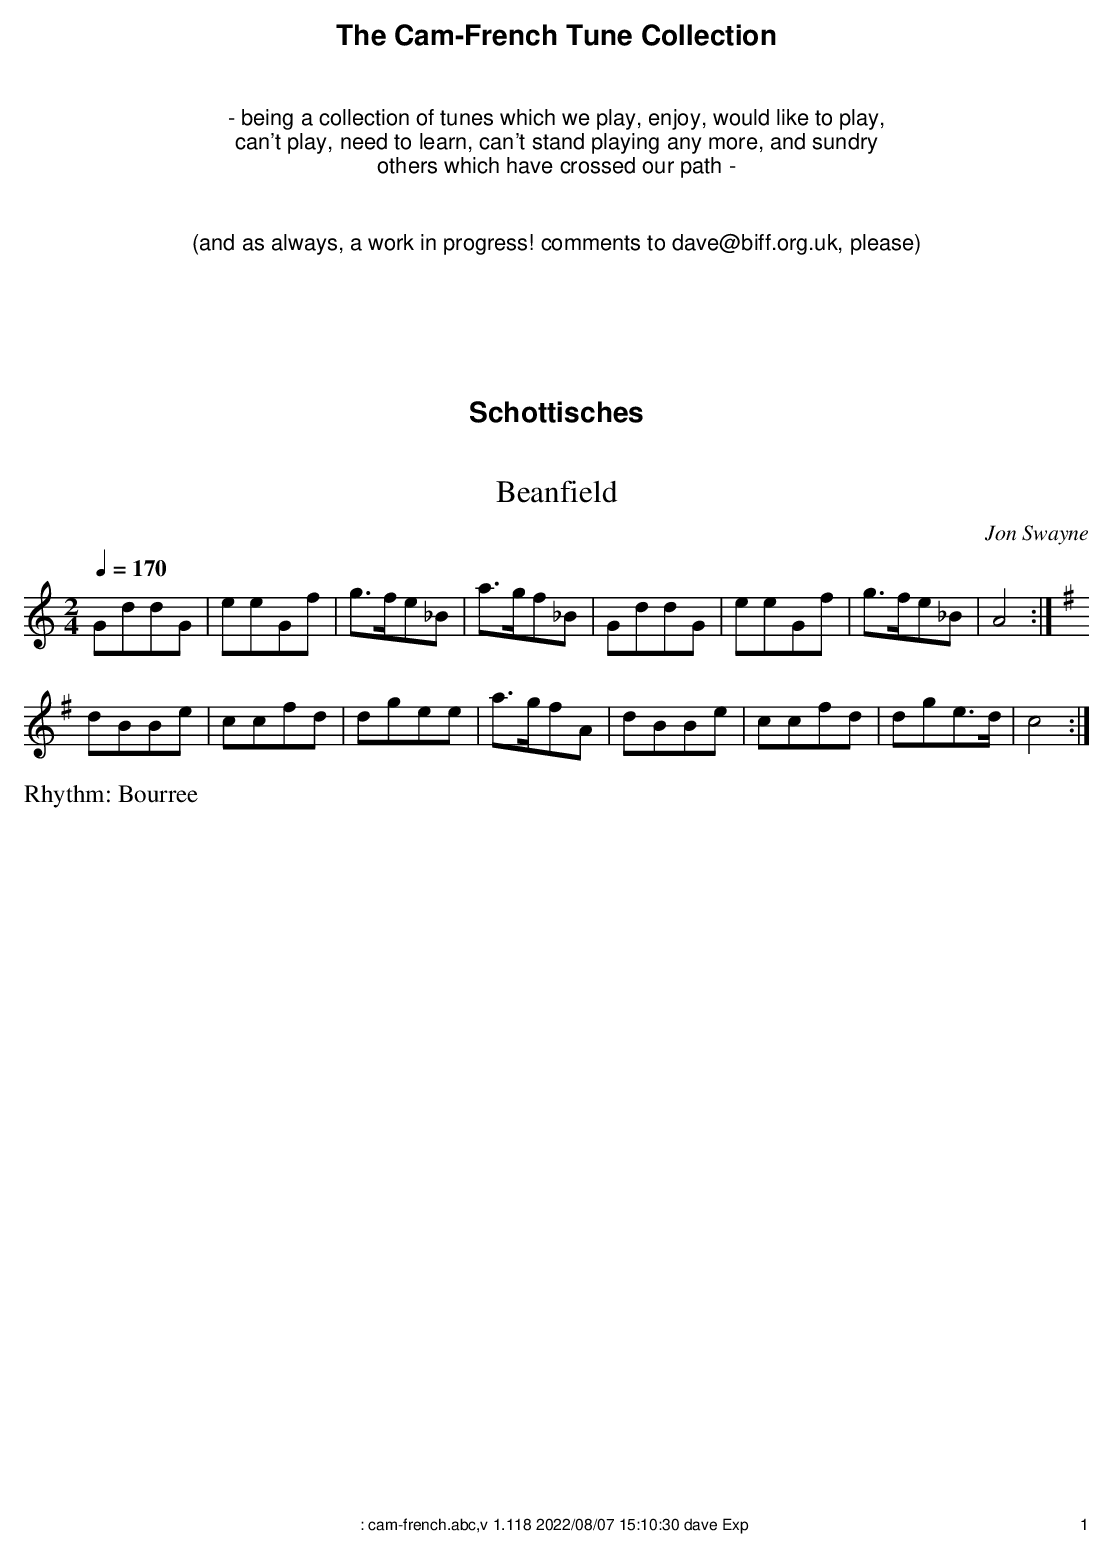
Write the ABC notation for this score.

X:1
T:Beanfield
M:2/4
L:1/8
Q:1/4=170
C:Jon Swayne
K:C
GddG | eeGf | g>fe_B | a>gf_B | GddG | eeGf | g>fe_B | A4 :|
K:G
dBBe | ccfd | dgee | a>gfA | dBBe | ccfd | dge>d | c4 :|
